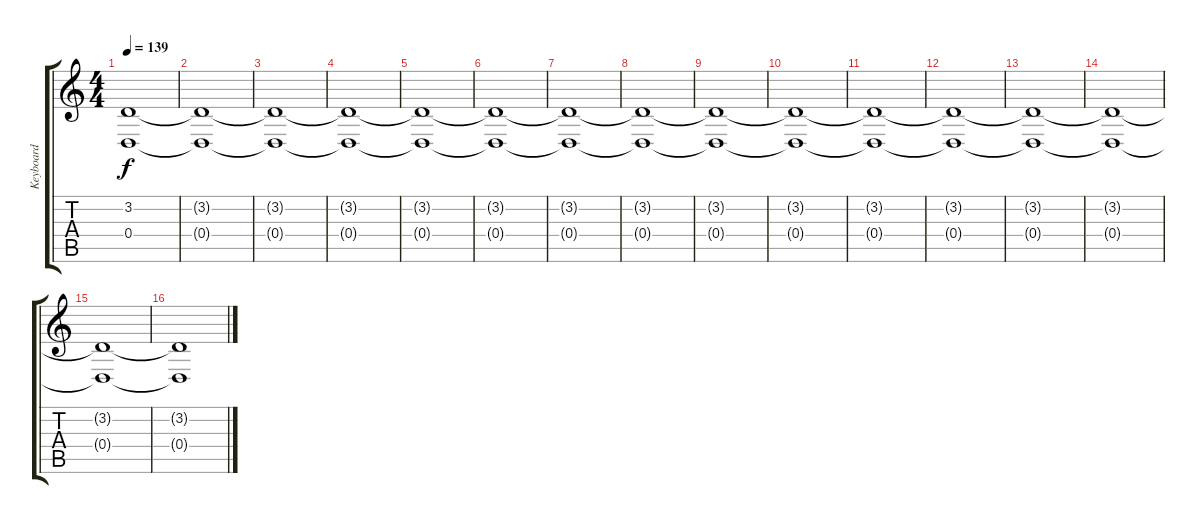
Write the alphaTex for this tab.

\track ("Keyboard" "Keyboard") {instrument pad2warm}
\staff {score tabs}
\tuning (E4 B3 G3 D3 A2 E2) {hide}
\ts (4 4)
\tempo 139
\clef g2
\ks c
(3.2 0.4).1{dy f} |
(3.2{t} 0.4{t}).1 |
(3.2{t} 0.4{t}).1 |
(3.2{t} 0.4{t}).1 |
(3.2{t} 0.4{t}).1 |
(3.2{t} 0.4{t}).1 |
(3.2{t} 0.4{t}).1 |
(3.2{t} 0.4{t}).1 |
(3.2{t} 0.4{t}).1 |
(3.2{t} 0.4{t}).1 |
(3.2{t} 0.4{t}).1 |
(3.2{t} 0.4{t}).1 |
(3.2{t} 0.4{t}).1 |
(3.2{t} 0.4{t}).1 |
(3.2{t} 0.4{t}).1 |
(3.2{t} 0.4{t}).1
